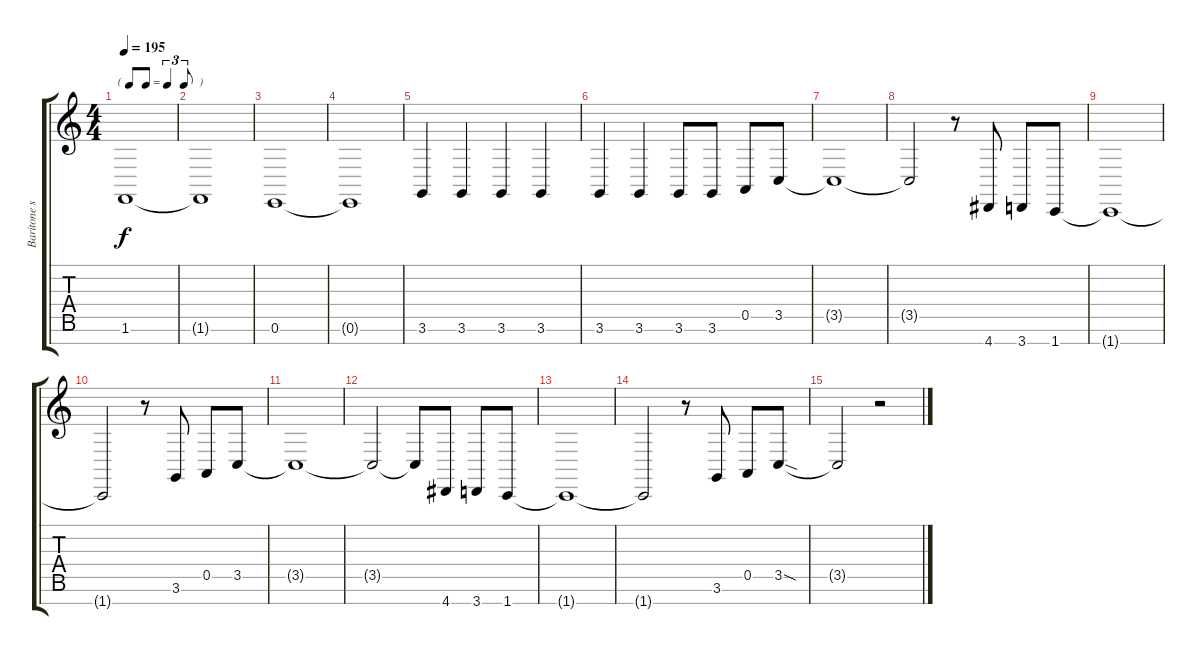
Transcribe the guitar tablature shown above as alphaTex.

\track ("Baritone sax" "Baritone s") {instrument baritonesax}
\staff {score tabs}
\tuning (E4 B3 G3 D3 A2 E2 B1) {hide}
\ts (4 4)
\tf triplet8th
\tempo 195
\clef g2
\ks c
1.6.1{dy f} |
1.6{t}.1 |
0.6.1 |
0.6{t}.1 |
3.6.4 3.6.4 3.6.4 3.6.4 |
3.6.4 3.6.4 3.6.8 3.6.8 0.5.8 3.5.8 |
3.5{t}.1 |
3.5{t}.2 r.8 4.7.8 3.7.8 1.7.8 |
1.7{t}.1 |
1.7{t}.2 r.8 3.6.8 0.5.8 3.5.8 |
3.5{t}.1 |
3.5{t}.2 3.5{t}.8 4.7.8 3.7.8 1.7.8 |
1.7{t}.1 |
1.7{t}.2 r.8 3.6.8 0.5.8 3.5{sod}.8 |
3.5{t}.2 r.2
